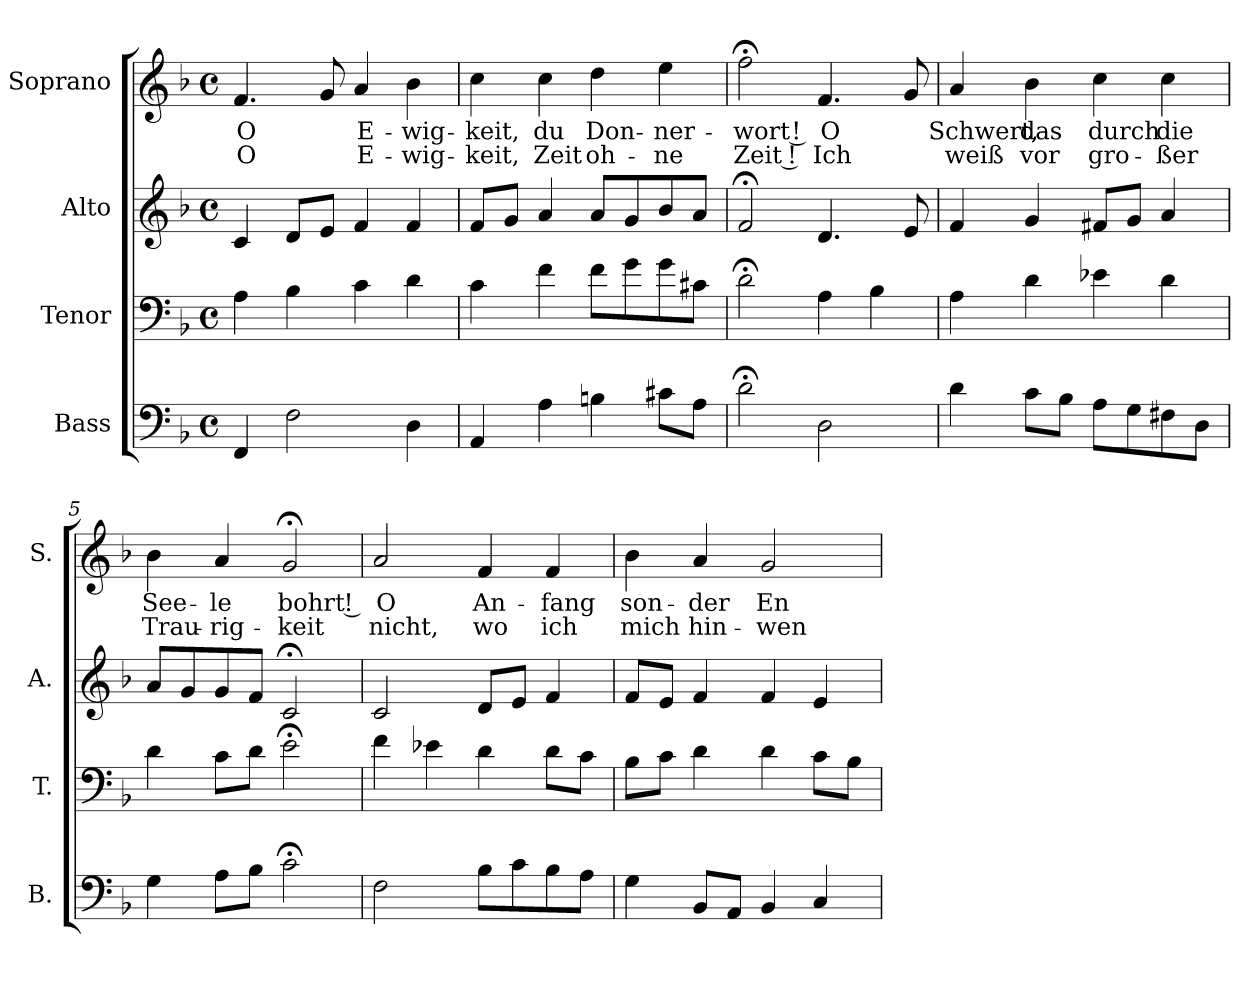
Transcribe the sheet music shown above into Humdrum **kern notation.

**kern	**kern	**kern	**kern	**text	**text
*part4	*part3	*part2	*part1	*part1	*part1
*staff4	*staff3	*staff2	*staff1	*staff1	*staff1
*I"Bass	*I"Tenor	*I"Alto	*I"Soprano	*	*
*I'B.	*I'T.	*I'A.	*I'S.	*	*
*clefF4	*clefF4	*clefG2	*clefG2	*	*
*k[b-]	*k[b-]	*k[b-]	*k[b-]	*	*
*F:	*F:	*F:	*F:	*	*
*M4/4	*M4/4	*M4/4	*M4/4	*	*
*met(c)	*met(c)	*met(c)	*met(c)	*	*
=1	=1	=1	=1	=1	=1
4FF/	4A\	4c/	4.f/	O	O
2F\	4B-\	8d/L	.	.	.
.	.	8e/J	8g/	.	.
.	4c\	4f/	4a/	E-	E-
4D\	4d\	4f/	4b-\	-wig-	-wig-
=2	=2	=2	=2	=2	=2
4AA/	4c\	8f/L	4cc\	-keit,	-keit,
.	.	8g/J	.	.	.
4A\	4f\	4a/	4cc\	du	Zeit
4Bn\	8f\L	8a/L	4dd\	Don-	oh-
.	8g\	8g/	.	.	.
8c#X\L	8g\	8b-/	4ee\	-ner-	-ne
8A\J	8c#X\J	8a/J	.	.	.
=3	=3	=3	=3	=3	=3
2d;<\	2d;<\	2f;</	2ff;<\	-wort !	Zeit !
2D\	4A\	4.d/	4.f/	O	Ich
.	4B-\	.	.	.	.
.	.	8e/	8g/	.	.
=4	=4	=4	=4	=4	=4
4d\	4A\	4f/	4a/	Schwert,	weiß
8c\L	4d\	4g/	4b-\	das	vor
8B-\J	.	.	.	.	.
8A\L	4e-X\	8f#X/L	4cc\	durch	gro-
8G\	.	8g/J	.	.	.
8F#X\	4d\	4a/	4cc\	die	-ßer
8D\J	.	.	.	.	.
!!LO:LB:g=z
=5	=5	=5	=5	=5	=5
4G\	4d\	8a/L	4b-\	See-	Trau-
.	.	8g/	.	.	.
8A\L	8c\L	8g/	4a/	-le	-rig-
8B-\J	8d\J	8f/J	.	.	.
2c;<\	2e;<\	2c;</	2g;</	bohrt !	-keit
=6	=6	=6	=6	=6	=6
2F\	4f\	2c/	2a/	O	nicht,
.	4e-X\	.	.	.	.
8B-\L	4d\	8d/L	4f/	An-	wo
8c\	.	8e/J	.	.	.
8B-\	8d\L	4f/	4f/	-fang	ich
8A\J	8c\J	.	.	.	.
=7	=7	=7	=7	=7	=7
4G\	8B-\L	8f/L	4b-\	son-	mich
.	8c\J	8e/J	.	.	.
8BB-/L	4d\	4f/	4a/	-der	hin-
8AA/J	.	.	.	.	.
4BB-/	4d\	4f/	2g/	En-	-wen-
4C/	8c\L	4e/	.	.	.
.	8B-\J	.	.	.	.
=	=	=	=	=	=
*-	*-	*-	*-	*-	*-
